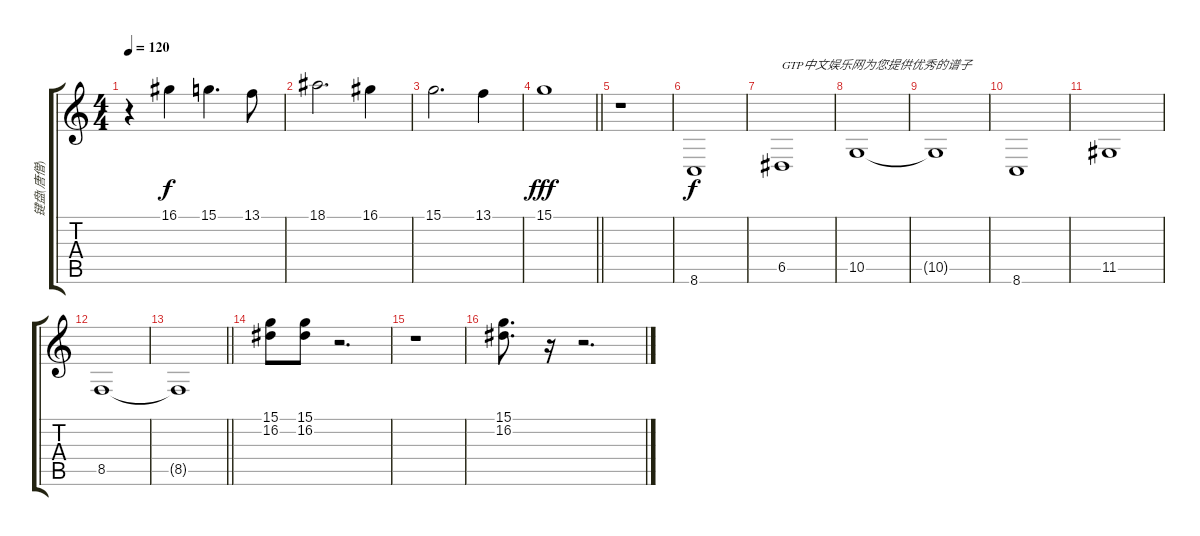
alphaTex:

\track ("键盘(唐僧)" "键盘(唐僧)") {instrument choiraahs}
\staff {score tabs}
\tuning (E4 B3 G3 D3 A2 E2) {hide}
\ts (4 4)
\tempo 120
\clef g2
\ks c
r.4{dy f} 16.1.4 15.1.4{d} 13.1.8 |
18.1.2{d} 16.1.4 |
15.1.2{d} 13.1.4 |
\barLineRight lightlight
15.1.1{dy fff} |
r.1 |
8.6.1{dy f volume 13} |
6.5.1{txt "GTP中文娱乐网为您提供优秀的谱子"} |
10.5.1 |
10.5{t}.1 |
8.6.1 |
11.5.1 |
8.5.1 |
\barLineRight lightlight
8.5{t}.1 |
(15.1 16.2).8 (15.1 16.2).8 r.2{d} |
r.1 |
(15.1 16.2).8{d} r.16 r.2{d}
